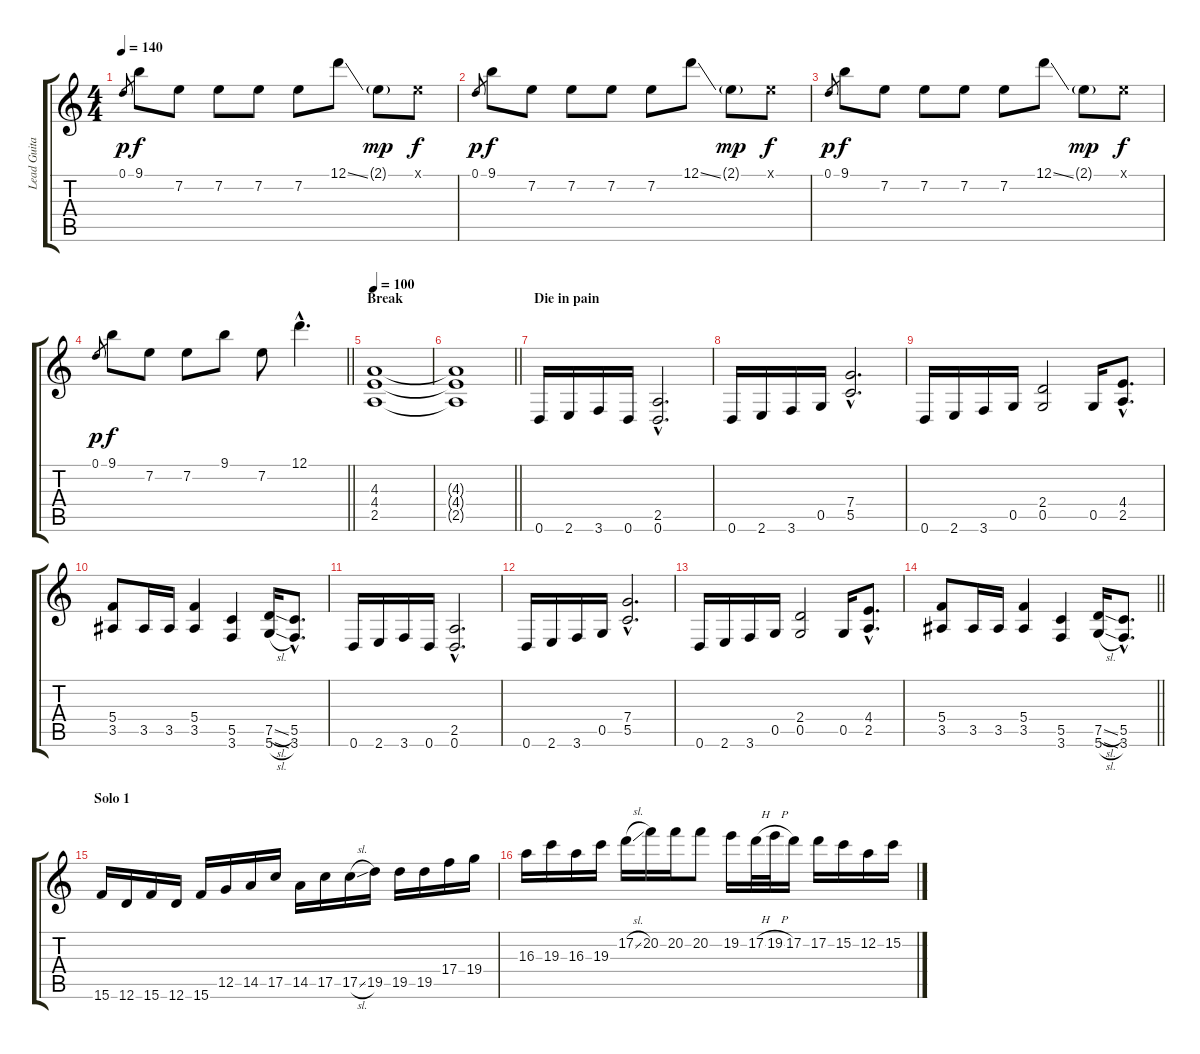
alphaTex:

\track ("Lead Guitar (Sami)" "Lead Guita") {instrument distortionguitar}
\staff {score tabs}
\tuning (D4 A3 F3 C3 G2 D2) {hide}
\ts (4 4)
\tempo 140
\clef g2
\ks c
0.1.8{gr dy p} 9.1.8{dy f} 7.2.8 7.2.8 7.2.8 7.2.8 12.1{ss}.8 2.1{g}.8{dy mp} 2.1{x}.8{dy f} |
0.1.8{gr dy p} 9.1.8{dy f} 7.2.8 7.2.8 7.2.8 7.2.8 12.1{ss}.8 2.1{g}.8{dy mp} 2.1{x}.8{dy f} |
0.1.8{gr dy p} 9.1.8{dy f} 7.2.8 7.2.8 7.2.8 7.2.8 12.1{ss}.8 2.1{g}.8{dy mp} 2.1{x}.8{dy f} |
\barLineRight lightlight
0.1.8{gr dy p} 9.1.8{dy f} 7.2.8 7.2.8 9.1.8 7.2.8 12.1{hac}.4{d} |
\section ("" "Break")
\tempo 100
(4.3 4.4 2.5).1 |
\barLineRight lightlight
(4.3{t} 4.4{t} 2.5{t}).1 |
\section ("" "Die in pain")
0.6.16 2.6.16 3.6.16 0.6.16 (2.5{hac} 0.6{hac}).2{d} |
0.6.16 2.6.16 3.6.16 0.5.16 (7.4{hac} 5.5{hac}).2{d} |
0.6.16 2.6.16 3.6.16 0.5.16 (2.4 0.5).2 0.5.16 (4.4{hac} 2.5{hac}).8{d} |
(5.4 3.5).8 3.5.16 3.5.16 (5.4 3.5).4 (5.5 3.6).4 (7.5{sl} 5.6{sl}).16 (5.5{hac} 3.6{hac}).8{d} |
0.6.16 2.6.16 3.6.16 0.6.16 (2.5{hac} 0.6{hac}).2{d} |
0.6.16 2.6.16 3.6.16 0.5.16 (7.4{hac} 5.5{hac}).2{d} |
0.6.16 2.6.16 3.6.16 0.5.16 (2.4 0.5).2 0.5.16 (4.4{hac} 2.5{hac}).8{d} |
\barLineRight lightlight
(5.4 3.5).8 3.5.16 3.5.16 (5.4 3.5).4 (5.5 3.6).4 (7.5{sl} 5.6{sl}).16 (5.5{hac} 3.6{hac}).8{d} |
\section ("" "Solo 1")
15.6.16{volume 16} 12.6.16 15.6.16 12.6.16 15.6.16 12.5.16 14.5.16 17.5.16 14.5.16 17.5.16 17.5{sl}.16 19.5.16 19.5.16 19.5.16 17.4.16 19.4.16 |
16.3.16 19.3.16 16.3.16 19.3.16 17.2{sl}.16 20.2.16 20.2.16 20.2.8 19.2.16 17.2{h}.32 19.2{h}.32 17.2.16 17.2.16 15.2.16 12.2.16 15.2.16
